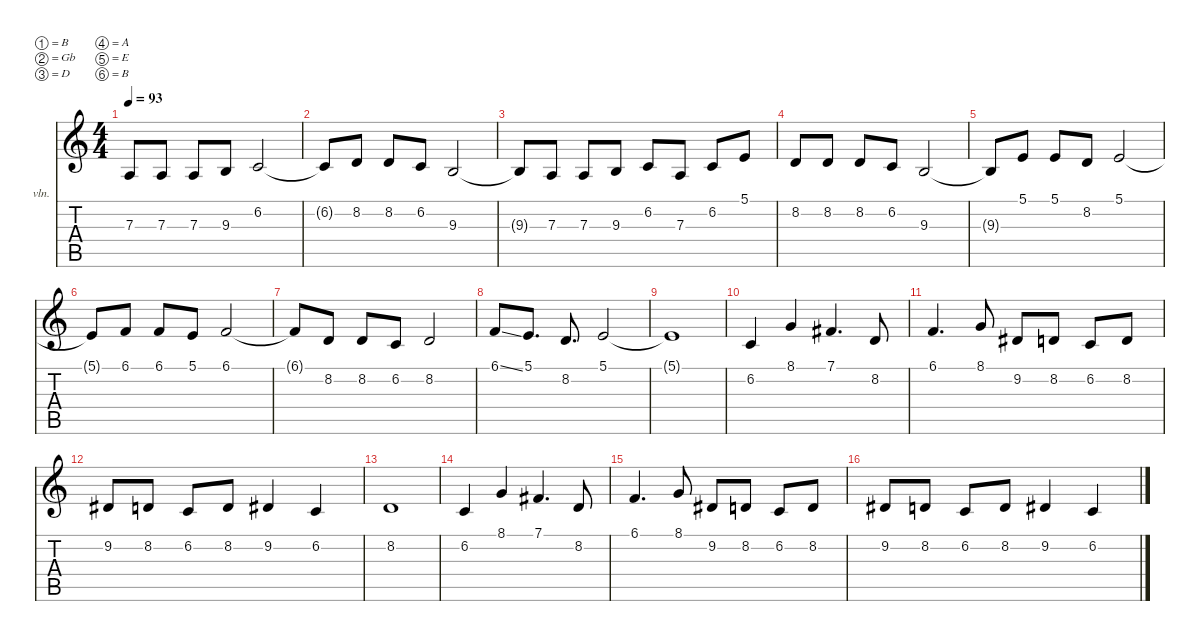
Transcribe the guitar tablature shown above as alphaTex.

\defaultSystemsLayout 2
\hideDynamics
\bracketExtendMode nobrackets
\firstSystemTrackNameOrientation horizontal
\otherSystemsTrackNameOrientation horizontal
\track ("Vocals" "vln.") {instrument synthstrings1}
\staff {score tabs}
\tuning (B3 Gb3 D3 A2 E2 B1)
\ts (4 4)
\scale
1.03043
\tempo 93
\accidentals auto
\clef g2
\ottava regular
\simile none
\ks c
7.3.8{dy f beam Up} 7.3.8{beam Up} 7.3.8{beam Up} 9.3.8{beam Up} 6.2.2{beam Up} |
\scale
0.969568 6.2{t}.8{beam Up} 8.2.8{beam Up} 8.2.8{beam Up} 6.2.8{beam Up} 9.3.2{beam Up} |
\scale
1.03043 9.3{t}.8{beam Up} 7.3.8{beam Up} 7.3.8{beam Up} 9.3.8{beam Up} 6.2.8{beam Up} 7.3.8{beam Up} 6.2.8{beam Up} 5.1.8{beam Up} |
\scale
0.969568 8.2.8{beam Up} 8.2.8{beam Up} 8.2.8{beam Up} 6.2.8{beam Up} 9.3.2{beam Up} |
\scale
1.03043 9.3{t}.8{beam Up} 5.1.8{beam Up} 5.1.8{beam Up} 8.2.8{beam Up} 5.1.2{beam Up} |
\scale
0.969568 5.1{t}.8{beam Up} 6.1.8{beam Up} 6.1.8{beam Up} 5.1.8{beam Up} 6.1.2{beam Up} |
\scale
1.03043 6.1{t}.8{beam Up} 8.2.8{beam Up} 8.2.8{beam Up} 6.2.8{beam Up} 8.2.2{beam Up} |
\scale
0.969568 6.1{ss}.8{beam Up} 5.1.8{d beam Up} 8.2.8{d beam Up} 5.1.2{beam Up} |
\scale
1.03043 5.1{t}.1{beam Up} |
\scale
0.969568 6.2.4{beam Up} 8.1.4{beam Up} 7.1{acc #}.4{d beam Up} 8.2.8{beam Up} |
\scale
1.03175 6.1.4{d beam Up} 8.1.8{beam Up} 9.2{acc #}.8{beam Up} 8.2.8{beam Up} 6.2.8{beam Up} 8.2.8{beam Up} |
\scale
0.968253 9.2{acc #}.8{beam Up} 8.2.8{beam Up} 6.2.8{beam Up} 8.2.8{beam Up} 9.2{acc #}.4{beam Up} 6.2.4{beam Up} |
\scale
1.03043 8.2.1{beam Up} |
\scale
0.969568 6.2.4{beam Up} 8.1.4{beam Up} 7.1{acc #}.4{d beam Up} 8.2.8{beam Up} |
\scale
1.03175 6.1.4{d beam Up} 8.1.8{beam Up} 9.2{acc #}.8{beam Up} 8.2.8{beam Up} 6.2.8{beam Up} 8.2.8{beam Up} |
\scale
0.968253 9.2{acc #}.8{beam Up} 8.2.8{beam Up} 6.2.8{beam Up} 8.2.8{beam Up} 9.2{acc #}.4{beam Up} 6.2.4{beam Up}
